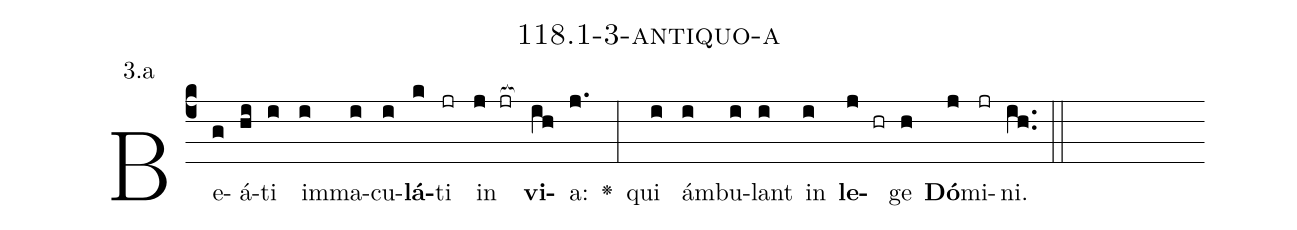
name: 118.1-3-antiquo-a;
annotation: 3.a;
%%
(c4)Be(g)á(hi)ti(i) im(i)ma(i)cu(i)<b>lá</b>(k)ti(jr) in(j jr[ocb:1{]) <b>vi</b>(ih[ocb:0}])a:(j.) <v>\greheightstar</v>(:) qui(i) ám(i)bu(i)lant(i) in(i) <b>le</b>(j hr)ge(h) <b>Dó</b>(j)mi(jr)ni.(ih..) (::)


%E(i) u(i) o(j) u(h) a(j) e.(ih..) (::)
